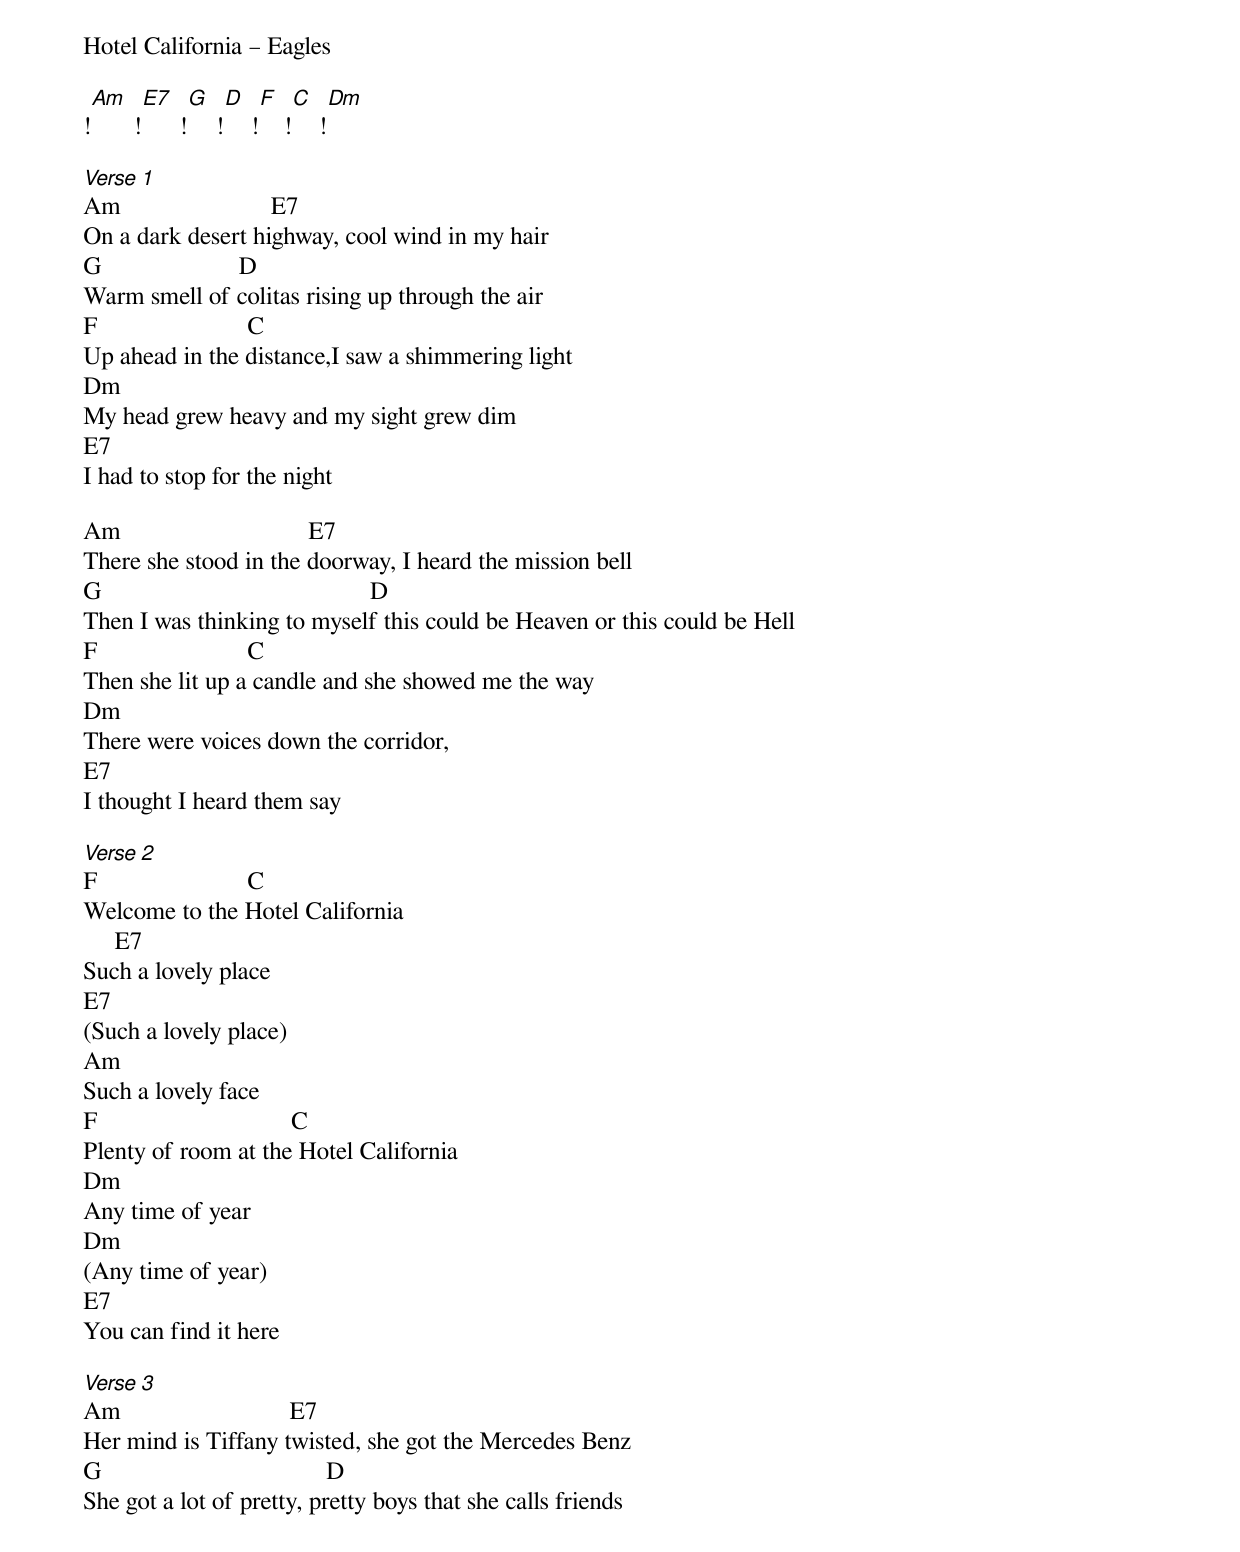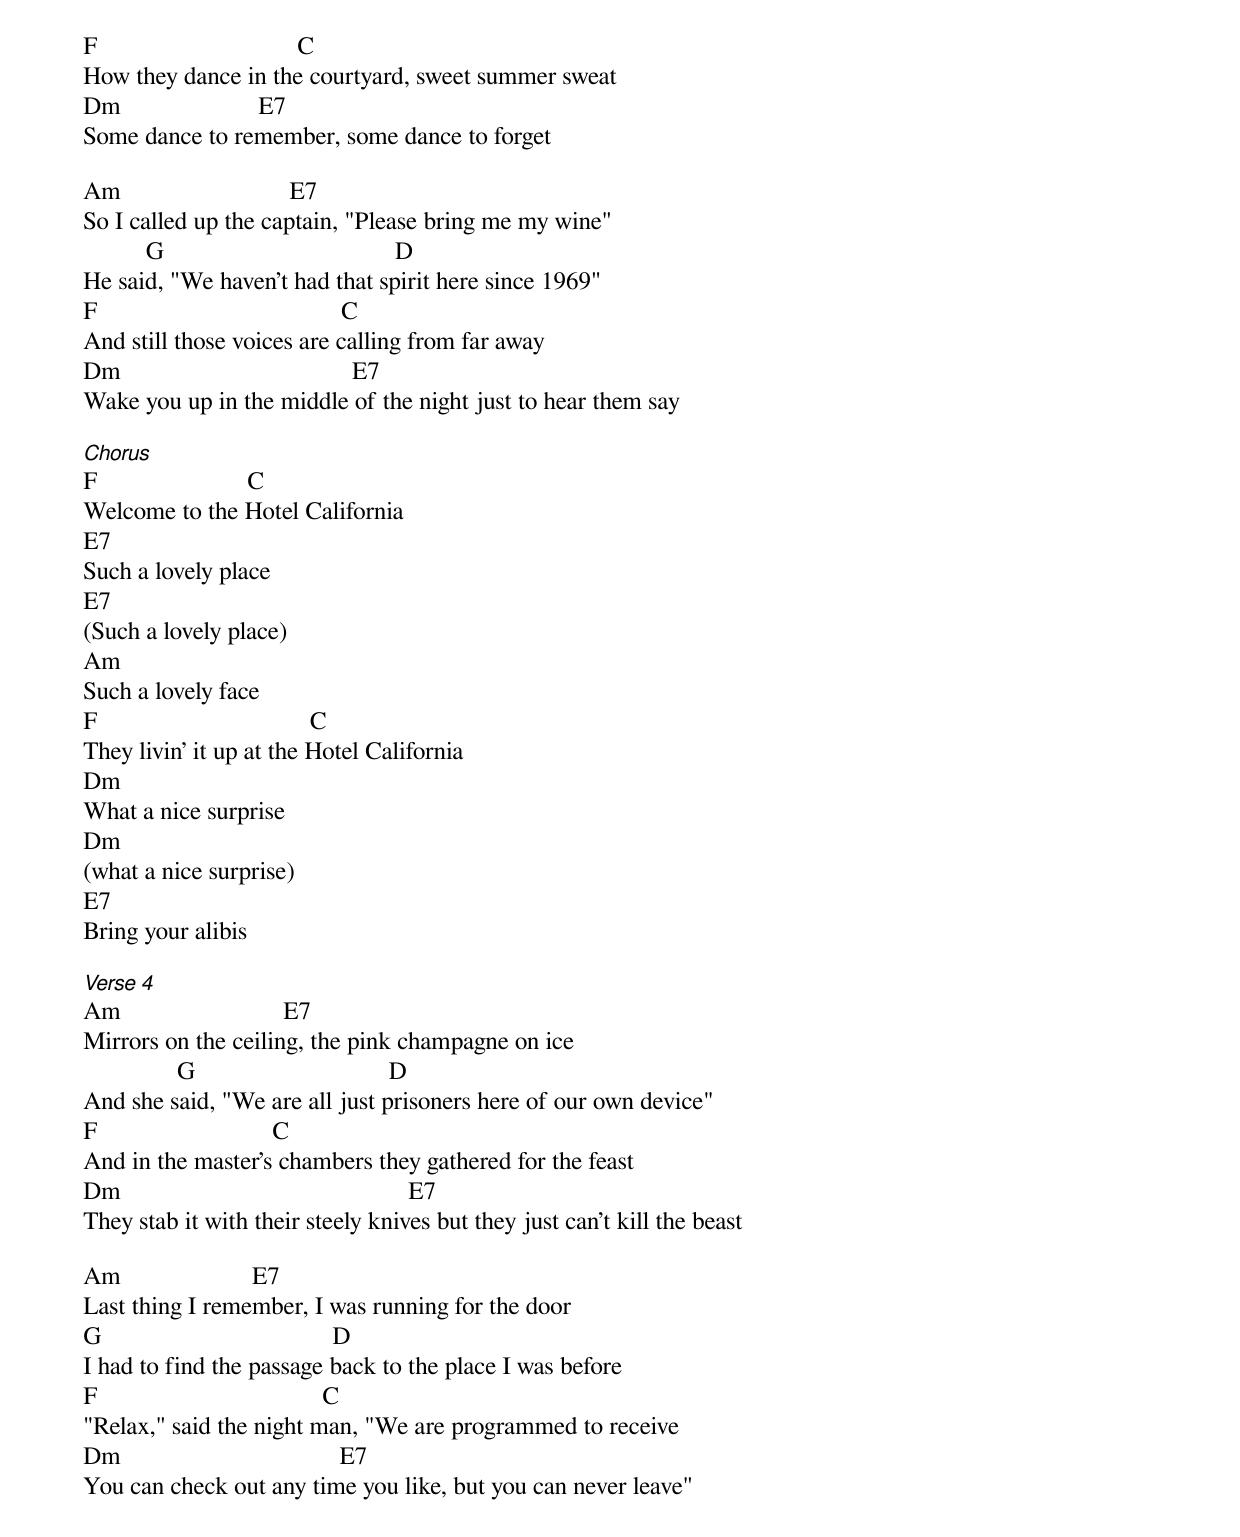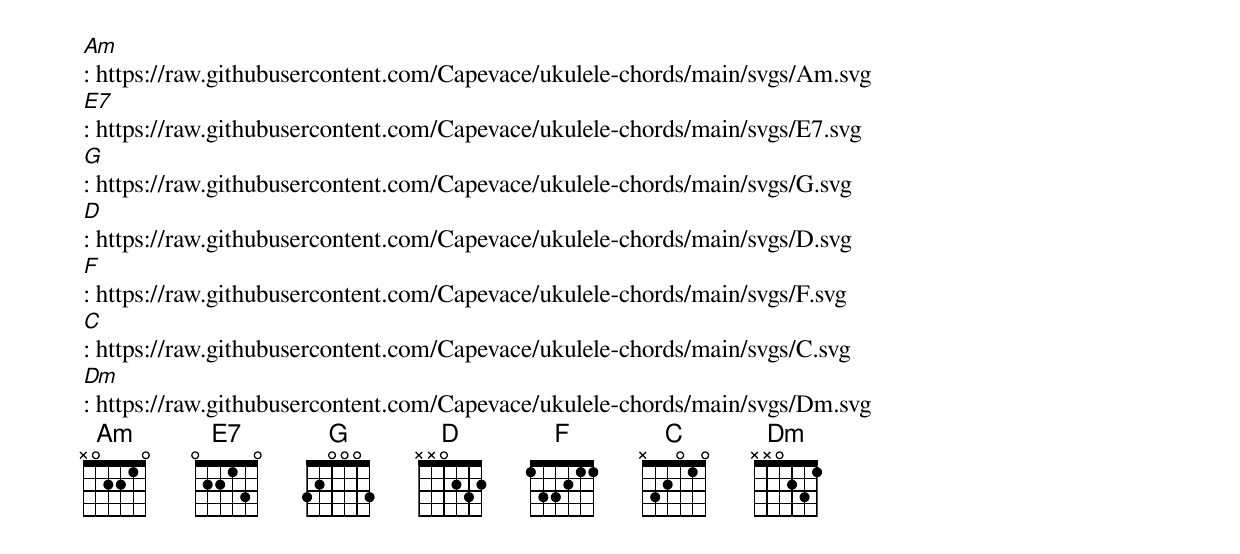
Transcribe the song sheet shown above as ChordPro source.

Hotel California – Eagles

![Am][] ![E7][] ![G][] ![D][] ![F][] ![C][] ![Dm][]

[Verse 1]
Am                        E7
On a dark desert highway, cool wind in my hair
G                      D
Warm smell of colitas rising up through the air
F                        C
Up ahead in the distance,I saw a shimmering light
Dm
My head grew heavy and my sight grew dim
E7
I had to stop for the night

Am                              E7
There she stood in the doorway, I heard the mission bell
G                                           D
Then I was thinking to myself this could be Heaven or this could be Hell
F                        C
Then she lit up a candle and she showed me the way
Dm
There were voices down the corridor,
E7
I thought I heard them say

[Verse 2]
F                        C
Welcome to the Hotel California
     E7
Such a lovely place
E7
(Such a lovely place)
Am
Such a lovely face
F                               C
Plenty of room at the Hotel California
Dm
Any time of year
Dm
(Any time of year)
E7
You can find it here

[Verse 3]
Am                           E7
Her mind is Tiffany twisted, she got the Mercedes Benz
G                                    D
She got a lot of pretty, pretty boys that she calls friends
F                                C
How they dance in the courtyard, sweet summer sweat
Dm                      E7
Some dance to remember, some dance to forget

Am                           E7
So I called up the captain, "Please bring me my wine"
          G                                     D
He said, "We haven't had that spirit here since 1969"
F                                       C
And still those voices are calling from far away
Dm                                     E7
Wake you up in the middle of the night just to hear them say

[Chorus]
F                        C
Welcome to the Hotel California
E7
Such a lovely place
E7
(Such a lovely place)
Am
Such a lovely face
F                                  C
They livin' it up at the Hotel California
Dm
What a nice surprise
Dm
(what a nice surprise)
E7
Bring your alibis

[Verse 4]
Am                          E7
Mirrors on the ceiling, the pink champagne on ice
               G                               D
And she said, "We are all just prisoners here of our own device"
F                            C
And in the master's chambers they gathered for the feast
Dm                                              E7
They stab it with their steely knives but they just can't kill the beast

Am                     E7
Last thing I remember, I was running for the door
G                                     D
I had to find the passage back to the place I was before
F                                    C
"Relax," said the night man, "We are programmed to receive
Dm                                   E7
You can check out any time you like, but you can never leave"


[Am]: https://raw.githubusercontent.com/Capevace/ukulele-chords/main/svgs/Am.svg
[E7]: https://raw.githubusercontent.com/Capevace/ukulele-chords/main/svgs/E7.svg
[G]: https://raw.githubusercontent.com/Capevace/ukulele-chords/main/svgs/G.svg
[D]: https://raw.githubusercontent.com/Capevace/ukulele-chords/main/svgs/D.svg
[F]: https://raw.githubusercontent.com/Capevace/ukulele-chords/main/svgs/F.svg
[C]: https://raw.githubusercontent.com/Capevace/ukulele-chords/main/svgs/C.svg
[Dm]: https://raw.githubusercontent.com/Capevace/ukulele-chords/main/svgs/Dm.svg
